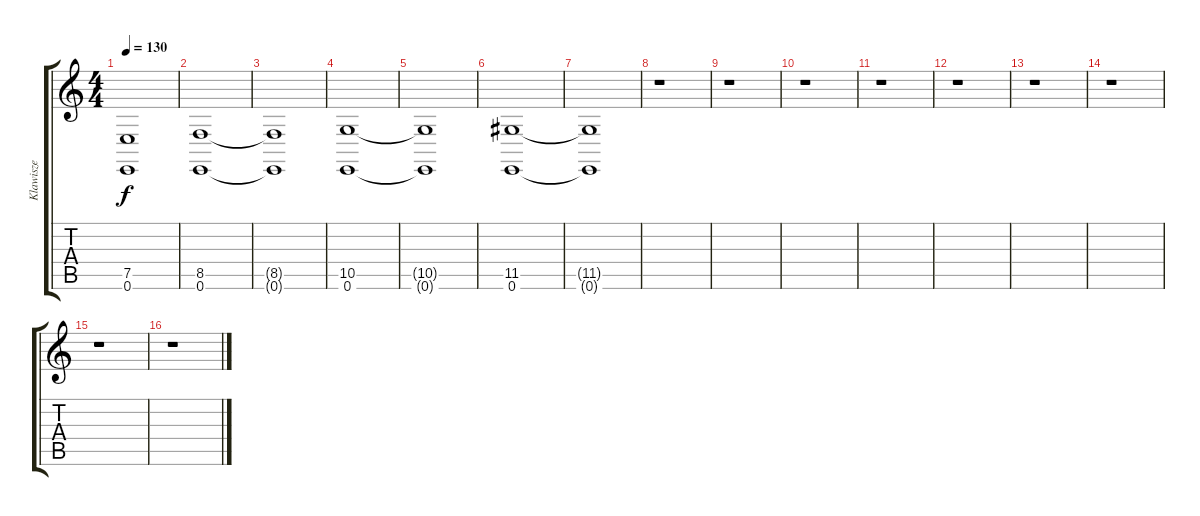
\track ("Klawisze" "Klawisze") {instrument fx6goblins}
\staff {score tabs}
\tuning (E4 B3 G3 D3 A2 E2) {hide}
\ts (4 4)
\tempo 130
\clef g2
\ks c
(7.5{t} 0.6{t}).1{dy f} |
(8.5 0.6).1 |
(8.5{t} 0.6{t}).1 |
(10.5 0.6).1 |
(10.5{t} 0.6{t}).1 |
(11.5 0.6).1 |
(11.5{t} 0.6{t}).1 |
r.1 |
r.1 |
r.1 |
r.1 |
r.1 |
r.1 |
r.1 |
r.1 |
r.1
